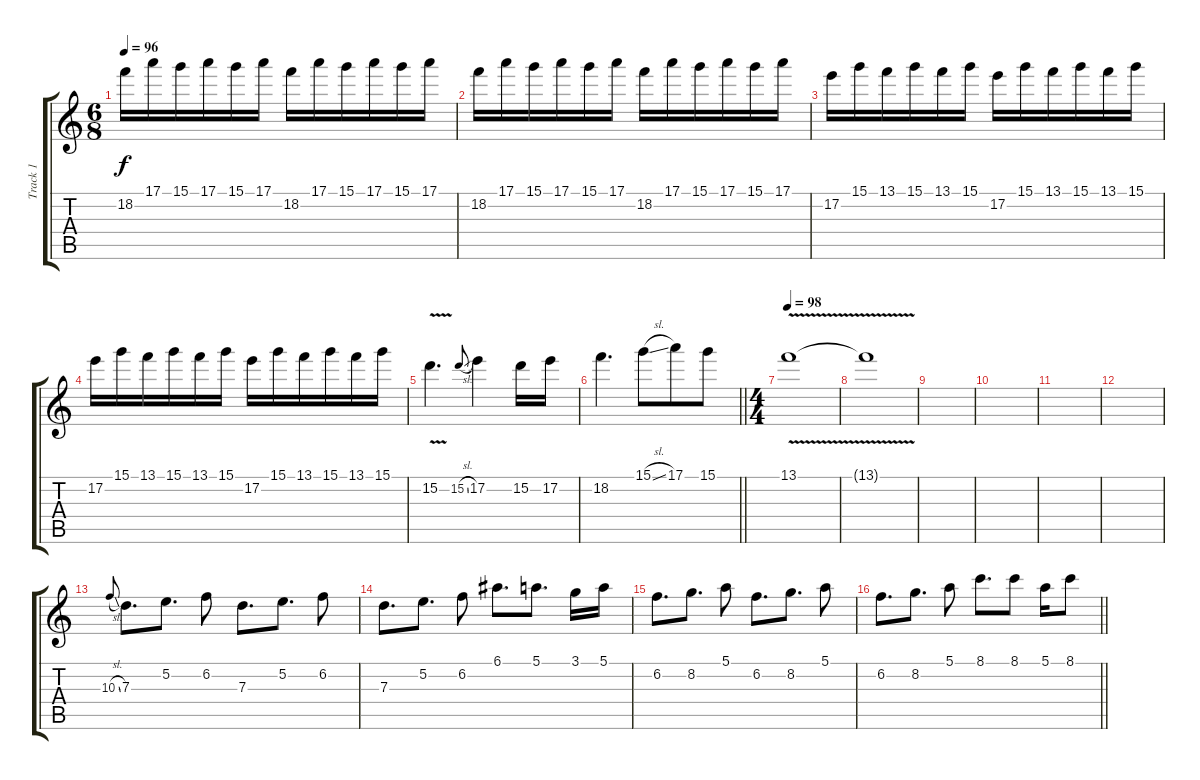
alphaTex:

\track ("Track 1" "Track 1") {instrument distortionguitar}
\staff {score tabs}
\tuning (E4 B3 G3 D3 A2 D2) {hide}
\ts (6 8)
\tempo 96
\clef g2
\ks c
18.2.16{dy f} 17.1.16 15.1.16 17.1.16 15.1.16 17.1.16 18.2.16 17.1.16 15.1.16 17.1.16 15.1.16 17.1.16 |
18.2.16 17.1.16 15.1.16 17.1.16 15.1.16 17.1.16 18.2.16 17.1.16 15.1.16 17.1.16 15.1.16 17.1.16 |
17.2.16 15.1.16 13.1.16 15.1.16 13.1.16 15.1.16 17.2.16 15.1.16 13.1.16 15.1.16 13.1.16 15.1.16 |
17.2.16 15.1.16 13.1.16 15.1.16 13.1.16 15.1.16 17.2.16 15.1.16 13.1.16 15.1.16 13.1.16 15.1.16 |
15.2{v}.4{d} 15.2{sl}.8{gr onbeat} 17.2.4 15.2.16 17.2.16 |
\barLineRight lightlight
18.2.4{d} 15.1{sl}.8 17.1.8 15.1.8 |
\ts (4 4)
\tempo 98
13.1{v}.1{volume 3} |
13.1{t}.1 |
|
|
|
|
10.3{sl}.8{gr onbeat} 7.3.8{d} 5.2.8{d} 6.2.8 7.3.8{d} 5.2.8{d} 6.2.8 |
7.3.8{d} 5.2.8{d} 6.2.8 6.1.8{d} 5.1.8{d} 3.1.16 5.1.16 |
6.2.8{d} 8.2.8{d} 5.1.8 6.2.8{d} 8.2.8{d} 5.1.8 |
\barLineRight lightlight
6.2.8{d} 8.2.8{d} 5.1.8 8.1.8{d} 8.1.8 5.1.16 8.1.8
